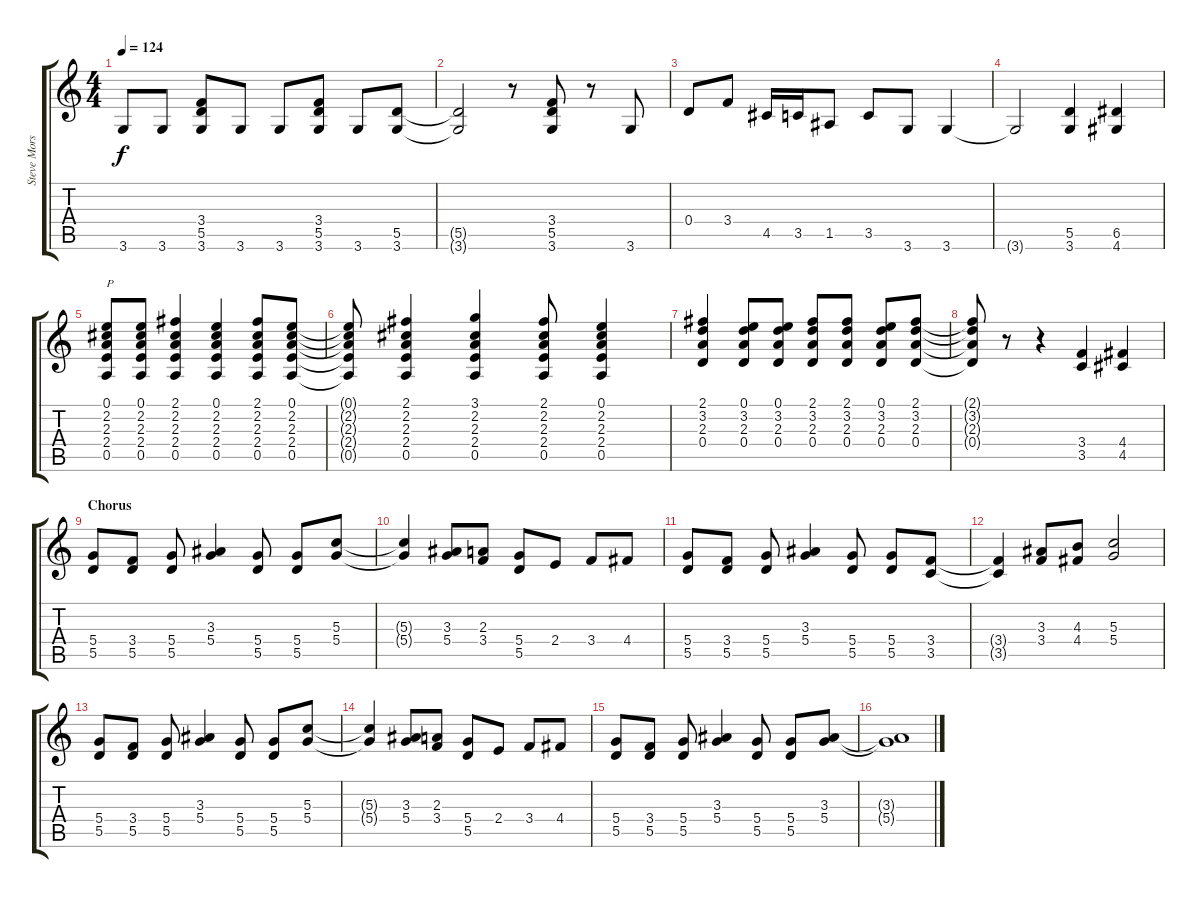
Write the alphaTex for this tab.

\track ("Steve Morse (Guitar)" "Steve Mors") {instrument distortionguitar}
\staff {score tabs}
\tuning (E4 B3 G3 D3 A2 E2) {hide}
\ts (4 4)
\tempo 124
\clef g2
\ks c
3.6.8{dy f} 3.6.8 (3.4 5.5 3.6).8 3.6.8 3.6.8 (3.4 5.5 3.6).8 3.6.8 (5.5 3.6).8 |
(5.5{t} 3.6{t}).2 r.8 (3.4 5.5 3.6).8 r.8 3.6.8 |
0.4.8 3.4.8 4.5.16 3.5.16 1.5.8 3.5.8 3.6.8 3.6.4 |
3.6{t}.2 (5.5 3.6).4 (6.5 4.6).4 |
(0.1 2.2 2.3 2.4 0.5).8{txt "P" volume 9} (0.1 2.2 2.3 2.4 0.5).8 (2.1 2.2 2.3 2.4 0.5).4 (0.1 2.2 2.3 2.4 0.5).4 (2.1 2.2 2.3 2.4 0.5).8 (0.1 2.2 2.3 2.4 0.5).8 |
(0.1{t} 2.2{t} 2.3{t} 2.4{t} 0.5{t}).8 (2.1 2.2 2.3 2.4 0.5).4 (3.1 2.2 2.3 2.4 0.5).4 (2.1 2.2 2.3 2.4 0.5).8 (0.1 2.2 2.3 2.4 0.5).4 |
(2.1 3.2 2.3 0.4).4 (0.1 3.2 2.3 0.4).8 (0.1 3.2 2.3 0.4).8 (2.1 3.2 2.3 0.4).8 (2.1 3.2 2.3 0.4).8 (0.1 3.2 2.3 0.4).8 (2.1 3.2 2.3 0.4).8 |
(2.1{t} 3.2{t} 2.3{t} 0.4{t}).8 r.8 r.4 (3.4 3.5).4{volume 13} (4.4 4.5).4 |
\section ("" "Chorus")
(5.4 5.5).8 (3.4 5.5).8 (5.4 5.5).8 (3.3 5.4).4 (5.4 5.5).8 (5.4 5.5).8 (5.3 5.4).8 |
(5.3{t} 5.4{t}).4 (3.3 5.4).8 (2.3 3.4).8 (5.4 5.5).8 2.4.8 3.4.8 4.4.8 |
(5.4 5.5).8 (3.4 5.5).8 (5.4 5.5).8 (3.3 5.4).4 (5.4 5.5).8 (5.4 5.5).8 (3.4 3.5).8 |
(3.4{t} 3.5{t}).4 (3.3 3.4).8 (4.3 4.4).8 (5.3 5.4).2 |
(5.4 5.5).8 (3.4 5.5).8 (5.4 5.5).8 (3.3 5.4).4 (5.4 5.5).8 (5.4 5.5).8 (5.3 5.4).8 |
(5.3{t} 5.4{t}).4 (3.3 5.4).8 (2.3 3.4).8 (5.4 5.5).8 2.4.8 3.4.8 4.4.8 |
(5.4 5.5).8 (3.4 5.5).8 (5.4 5.5).8 (3.3 5.4).4 (5.4 5.5).8 (5.4 5.5).8 (3.3 5.4).8 |
(3.3{t} 5.4{t}).1
